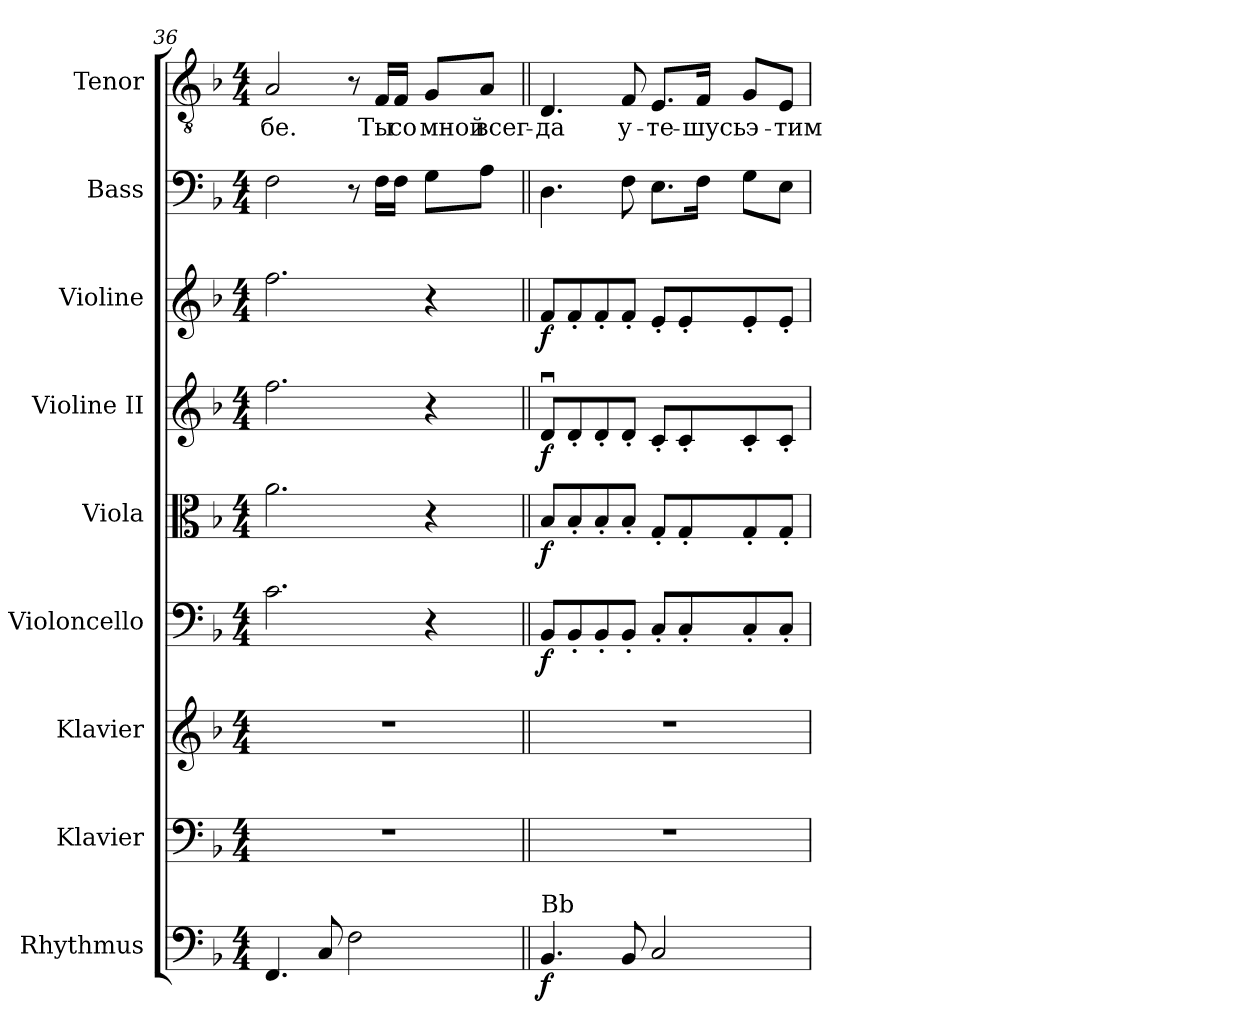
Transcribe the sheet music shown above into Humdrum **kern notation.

**kern	**dynam	**kern	**kern	**kern	**dynam	**kern	**dynam	**kern	**dynam	**kern	**dynam	**kern	**kern	**text
*part9	*part9	*part8	*part7	*part6	*part6	*part5	*part5	*part4	*part4	*part3	*part3	*part2	*part1	*part1
*staff9	*staff9	*staff8	*staff7	*staff6	*staff6	*staff5	*staff5	*staff4	*staff4	*staff3	*staff3	*staff2	*staff1	*staff1
*I"Rhythmus	*	*I"Klavier	*I"Klavier	*I"Violoncello	*	*I"Viola	*	*I"Violine II	*	*I"Violine	*	*I"Bass	*I"Tenor	*
*I'Rhy.	*	*I'Kla.	*I'Kla.	*I'Vc.	*	*I'Vla	*	*I'Vl.II	*	*I'Vln	*	*I'B.	*I'T.	*
*clefF4	*	*clefF4	*clefG2	*clefF4	*	*clefC3	*	*clefG2	*	*clefG2	*	*clefF4	*clefGv2	*
*ITrd7c12	*	*	*	*	*	*	*	*	*	*	*	*	*ITrd7c12	*
*k[b-]	*	*k[b-]	*k[b-]	*k[b-]	*	*k[b-]	*	*k[b-]	*	*k[b-]	*	*k[b-]	*k[b-]	*
*F:	*	*F:	*F:	*F:	*	*F:	*	*F:	*	*F:	*	*F:	*F:	*
*M4/4	*	*M4/4	*M4/4	*M4/4	*	*M4/4	*	*M4/4	*	*M4/4	*	*M4/4	*M4/4	*
=36	=36	=36	=36	=36	=36	=36	=36	=36	=36	=36	=36	=36	=36	=36
!	!	!	!	!	!	!	!	!	!	!	!	!	!	!LO:LY:b:color=#000000
4.FFFi/	.	1r	1r	2.ci\	.	2.ai\	.	2.ffi\	.	2.ffi\	.	2Fi\	2AAi/	-бе.
8CCi/	.	.	.	.	.	.	.	.	.	.	.	.	.	.
2FFi\	.	.	.	.	.	.	.	.	.	.	.	8r	8r	.
!	!	!	!	!	!	!	!	!	!	!	!	!	!	!LO:LY:b:color=#000000
.	.	.	.	.	.	.	.	.	.	.	.	16Fi\LL	16FFi/LL	Ты
!	!	!	!	!	!	!	!	!	!	!	!	!	!	!LO:LY:b:color=#000000
.	.	.	.	.	.	.	.	.	.	.	.	16Fi\JJ	16FFi/JJ	со
!	!	!	!	!	!	!	!	!	!	!	!	!	!	!LO:LY:b:color=#000000
.	.	.	.	4r	.	4r	.	4r	.	4r	.	8Gi\L	8GGi/L	мной
!	!	!	!	!	!	!	!	!	!	!	!	!	!	!LO:LY:b:color=#000000
.	.	.	.	.	.	.	.	.	.	.	.	8Ai\J	8AAi/J	всег-
!!LO:LB:g=z
=37||	=37||	=37||	=37||	=37||	=37||	=37||	=37||	=37||	=37||	=37||	=37||	=37||	=37||	=37||
!LO:TX:a:t=Bb	!	!	!	!	!	!	!	!	!	!	!	!	!	!
!	!	!	!	!	!	!	!	!	!	!	!	!	!	!LO:LY:b:color=#000000
4.BBB-i/	f	1r	1r	8BB-i/L	f	8B-i/L	f	8dui/L	f	8fi/L	f	4.Di\	4.DDi/	-да
.	.	.	.	8BB-'i/	.	8B-'i/	.	8d'i/	.	8f'i/	.	.	.	.
.	.	.	.	8BB-'i/	.	8B-'i/	.	8d'i/	.	8f'i/	.	.	.	.
!	!	!	!	!	!	!	!	!	!	!	!	!	!	!LO:LY:b:color=#000000
8BBB-i/	.	.	.	8BB-'i/J	.	8B-'i/J	.	8d'i/J	.	8f'i/J	.	8Fi\	8FFi/	у-
!	!	!	!	!	!	!	!	!	!	!	!	!	!	!LO:LY:b:color=#000000
2CCi/	.	.	.	8C'i/L	.	8G'i/L	.	8c'i/L	.	8e'i/L	.	8.Ei\L	8.EEi/L	-те-
.	.	.	.	8C'i/	.	8G'i/	.	8c'i/	.	8e'i/	.	.	.	.
!	!	!	!	!	!	!	!	!	!	!	!	!	!	!LO:LY:b:color=#000000
.	.	.	.	.	.	.	.	.	.	.	.	16Fi\Jk	16FFi/Jk	-шусь
!	!	!	!	!	!	!	!	!	!	!	!	!	!	!LO:LY:b:color=#000000
.	.	.	.	8C'i/	.	8G'i/	.	8c'i/	.	8e'i/	.	8Gi\L	8GGi/L	э-
!	!	!	!	!	!	!	!	!	!	!	!	!	!	!LO:LY:b:color=#000000
.	.	.	.	8C'i/J	.	8G'i/J	.	8c'i/J	.	8e'i/J	.	8Ei\J	8EEi/J	-тим
=	=	=	=	=	=	=	=	=	=	=	=	=	=	=
*-	*-	*-	*-	*-	*-	*-	*-	*-	*-	*-	*-	*-	*-	*-
